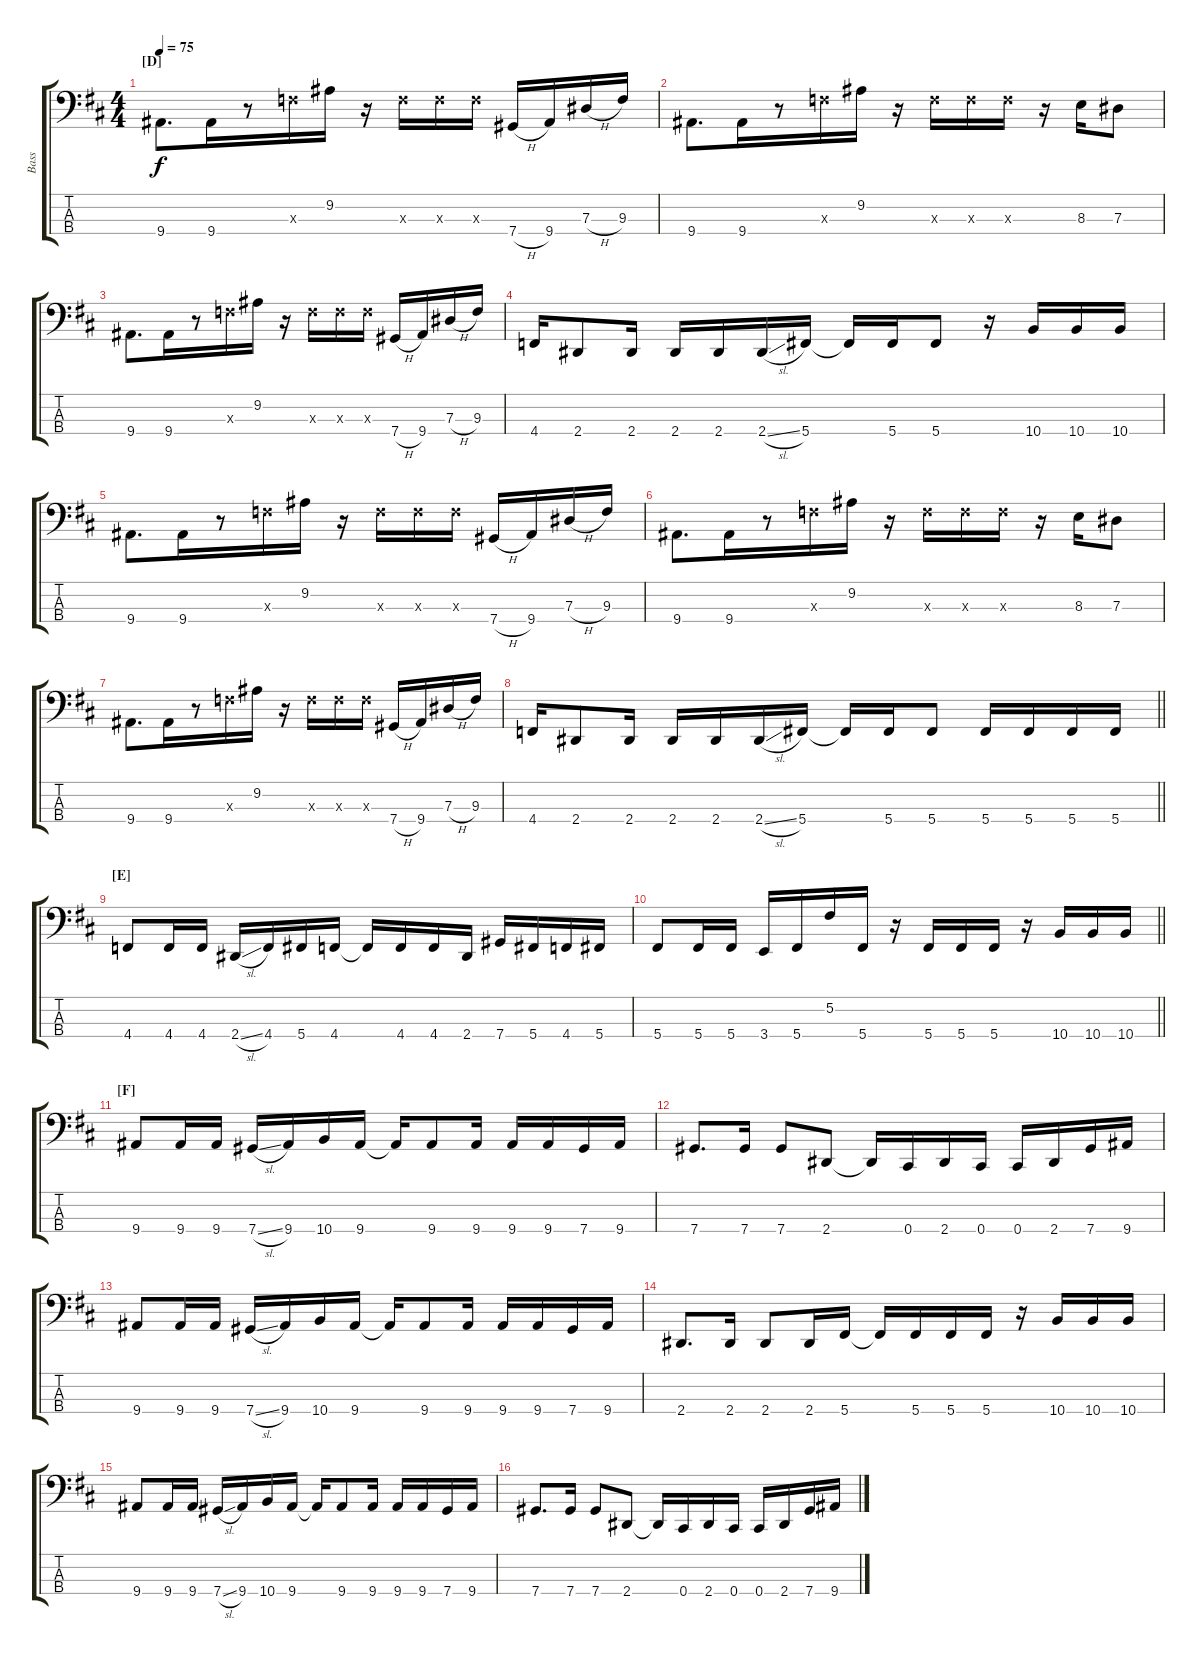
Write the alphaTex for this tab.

\track ("Bass" "Bass") {instrument electricbassfinger}
\staff {score tabs}
\tuning (Gb2 Db2 Ab1 Db1) {hide}
\ts (4 4)
\section ("" "[D]")
\tempo 75
\clef f4
\ks bminor
9.4.8{d dy f} 9.4.16{beam merge} r.8 9.3{x}.16 9.2.16 r.16 9.3{x}.16 9.3{x}.16 9.3{x}.16 7.4{h}.16 9.4.16 7.3{h}.16 9.3.16 |
9.4.8{d} 9.4.16{beam merge} r.8 9.3{x}.16 9.2.16 r.16 9.3{x}.16 9.3{x}.16 9.3{x}.16 r.16 8.3.16 7.3.8 |
9.4.8{d} 9.4.16{beam merge} r.8 9.3{x}.16 9.2.16 r.16 9.3{x}.16 9.3{x}.16 9.3{x}.16 7.4{h}.16 9.4.16 7.3{h}.16 9.3.16 |
4.4.16{beam merge} 2.4.8 2.4.16 2.4.16 2.4.16 2.4{sl}.16{beam merge} 5.4.16 5.4{t}.16 5.4.16 5.4.8 r.16 10.4.16{beam merge} 10.4.16 10.4.16 |
9.4.8{d} 9.4.16{beam merge} r.8 9.3{x}.16 9.2.16 r.16 9.3{x}.16 9.3{x}.16 9.3{x}.16 7.4{h}.16 9.4.16 7.3{h}.16 9.3.16 |
9.4.8{d} 9.4.16{beam merge} r.8 9.3{x}.16 9.2.16 r.16 9.3{x}.16 9.3{x}.16 9.3{x}.16 r.16 8.3.16 7.3.8 |
9.4.8{d} 9.4.16{beam merge} r.8 9.3{x}.16 9.2.16 r.16 9.3{x}.16 9.3{x}.16 9.3{x}.16 7.4{h}.16 9.4.16 7.3{h}.16 9.3.16 |
\barLineRight lightlight
4.4.16{beam merge} 2.4.8 2.4.16 2.4.16 2.4.16 2.4{sl}.16{beam merge} 5.4.16 5.4{t}.16 5.4.16 5.4.8 5.4.16 5.4.16{beam merge} 5.4.16 5.4.16 |
\section ("" "[E]")
4.4.8 4.4.16 4.4.16 2.4{sl}.16 4.4.16 5.4.16 4.4.16 4.4{t}.16 4.4.16 4.4.16 2.4.16 7.4.16 5.4.16 4.4.16 5.4.16 |
\barLineRight lightlight
5.4.8 5.4.16 5.4.16 3.4.16 5.4.16 5.2.16 5.4.16 r.16 5.4.16 5.4.16 5.4.16 r.16 10.4.16 10.4.16 10.4.16 |
\section ("" "[F]")
9.4.8 9.4.16 9.4.16 7.4{sl}.16 9.4.16 10.4.16 9.4.16 9.4{t}.16 9.4.8 9.4.16 9.4.16 9.4.16{beam merge} 7.4.16{beam merge} 9.4.16 |
7.4.8{d} 7.4.16 7.4.8 2.4.8 2.4{t}.16 0.4.16 2.4.16 0.4.16 0.4.16 2.4.16 7.4.16 9.4.16 |
9.4.8 9.4.16 9.4.16 7.4{sl}.16 9.4.16 10.4.16 9.4.16 9.4{t}.16 9.4.8 9.4.16 9.4.16 9.4.16{beam merge} 7.4.16{beam merge} 9.4.16 |
2.4.8{d} 2.4.16 2.4.8 2.4.16 5.4.16 5.4{t}.16 5.4.16 5.4.16 5.4.16 r.16 10.4.16 10.4.16 10.4.16 |
9.4.8 9.4.16 9.4.16 7.4{sl}.16 9.4.16 10.4.16 9.4.16 9.4{t}.16 9.4.8 9.4.16 9.4.16 9.4.16{beam merge} 7.4.16{beam merge} 9.4.16 |
7.4.8{d} 7.4.16 7.4.8 2.4.8 2.4{t}.16 0.4.16 2.4.16 0.4.16 0.4.16 2.4.16 7.4.16 9.4.16
